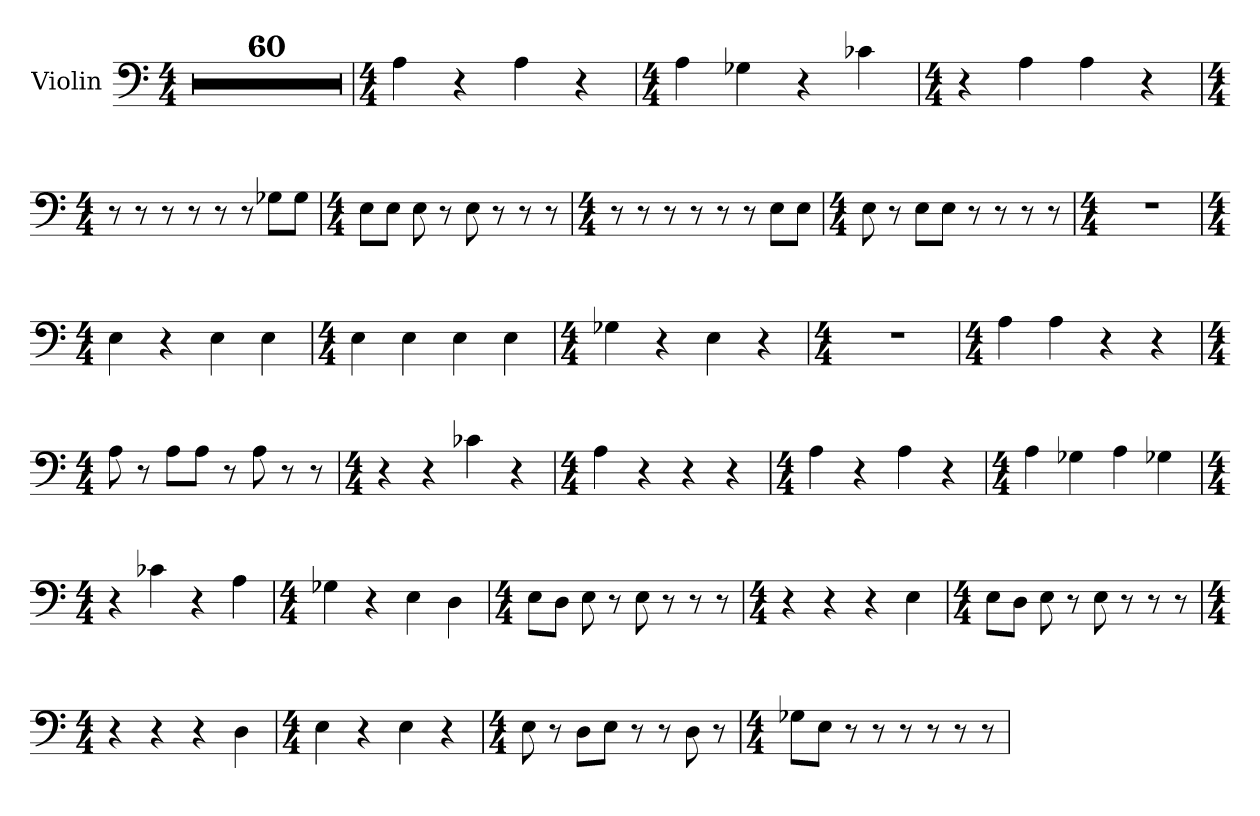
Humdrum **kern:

**kern
*part1
*staff1
*I"Violin
*I'Vln
*M4/4
=
1r
=
*M4/4
1r
=
*M4/4
1r
=
*M4/4
1r
=
*M4/4
1r
=
*M4/4
1r
=
*M4/4
1r
=
*M4/4
1r
=
*M4/4
1r
=
*M4/4
1r
=
*M4/4
1r
=
*M4/4
1r
=
*M4/4
1r
=
*M4/4
1r
=
*M4/4
1r
=
*M4/4
1r
=
*M4/4
1r
=
*M4/4
1r
=
*M4/4
1r
=
*M4/4
1r
=
*M4/4
1r
=
*M4/4
1r
=
*M4/4
1r
=
*M4/4
1r
=
*M4/4
1r
=
*M4/4
1r
=
*M4/4
1r
=
*M4/4
1r
=
*M4/4
1r
=
*M4/4
1r
=
*M4/4
1r
=
*M4/4
1r
=
*M4/4
1r
=
*M4/4
1r
=
*M4/4
1r
=
*M4/4
1r
=
*M4/4
1r
=
*M4/4
1r
=
*M4/4
1r
=
*M4/4
1r
=
*M4/4
1r
=
*M4/4
1r
=
*M4/4
1r
=
*M4/4
1r
=
*M4/4
1r
=
*M4/4
1r
=
*M4/4
1r
=
*M4/4
1r
=
*M4/4
1r
=
*M4/4
1r
=
*M4/4
1r
=
*M4/4
1r
=
*M4/4
1r
=
*M4/4
1r
=
*M4/4
1r
=
*M4/4
1r
=
*M4/4
1r
=
*M4/4
1r
=
*M4/4
1r
=
*M4/4
1r
=
*M4/4
4A
4r
4A
4r
=
*M4/4
4A
4G-X
4r
4c-X
=
*M4/4
4r
4A
4A
4r
=
*M4/4
8r
8r
8r
8r
8r
8r
8G-XL
8G-J
=
*M4/4
8EL
8EJ
8E
8r
8E
8r
8r
8r
=
*M4/4
8r
8r
8r
8r
8r
8r
8EL
8EJ
=
*M4/4
8E
8r
8EL
8EJ
8r
8r
8r
8r
=
*M4/4
1r
=
*M4/4
4E
4r
4E
4E
=
*M4/4
4E
4E
4E
4E
=
*M4/4
4G-X
4r
4E
4r
=
*M4/4
1r
=
*M4/4
4A
4A
4r
4r
=
*M4/4
8A
8r
8AL
8AJ
8r
8A
8r
8r
=
*M4/4
4r
4r
4c-X
4r
=
*M4/4
4A
4r
4r
4r
=
*M4/4
4A
4r
4A
4r
=
*M4/4
4A
4G-X
4A
4G-X
=
*M4/4
4r
4c-X
4r
4A
=
*M4/4
4G-X
4r
4E
4D
=
*M4/4
8EL
8DJ
8E
8r
8E
8r
8r
8r
=
*M4/4
4r
4r
4r
4E
=
*M4/4
8EL
8DJ
8E
8r
8E
8r
8r
8r
=
*M4/4
4r
4r
4r
4D
=
*M4/4
4E
4r
4E
4r
=
*M4/4
8E
8r
8DL
8EJ
8r
8r
8D
8r
=
*M4/4
8G-XL
8EJ
8r
8r
8r
8r
8r
8r
=
*-
